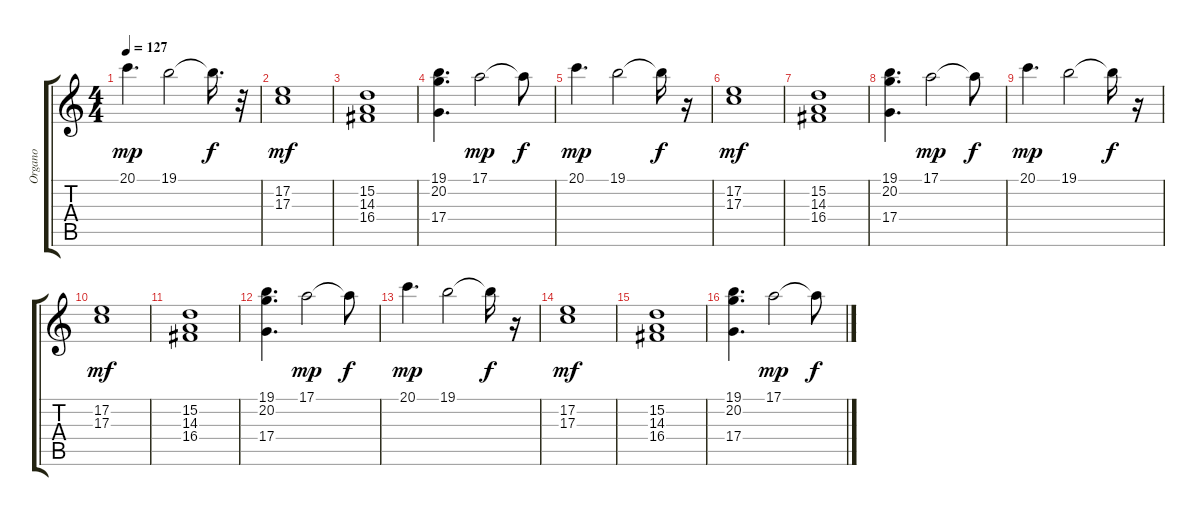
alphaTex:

\track ("Organo" "Organo") {instrument rockorgan}
\staff {score tabs}
\tuning (E4 B3 G3 D3 A2 E2) {hide}
\ts (4 4)
\tempo 127
\clef g2
\ks c
20.1.4{d dy mp} 19.1.2 19.1{t}.16{d dy f} r.32 |
(17.2 17.3).1{dy mf} |
(15.2 14.3 16.4).1 |
(19.1 20.2 17.4).4{d} 17.1.2{dy mp} 17.1{t}.8{dy f} |
20.1.4{d dy mp} 19.1.2 19.1{t}.16{dy f} r.16 |
(17.2 17.3).1{dy mf} |
(15.2 14.3 16.4).1 |
(19.1 20.2 17.4).4{d} 17.1.2{dy mp} 17.1{t}.8{dy f} |
20.1.4{d dy mp} 19.1.2 19.1{t}.16{dy f} r.16 |
(17.2 17.3).1{dy mf} |
(15.2 14.3 16.4).1 |
(19.1 20.2 17.4).4{d} 17.1.2{dy mp} 17.1{t}.8{dy f} |
20.1.4{d dy mp} 19.1.2 19.1{t}.16{dy f} r.16 |
(17.2 17.3).1{dy mf} |
(15.2 14.3 16.4).1 |
(19.1 20.2 17.4).4{d} 17.1.2{dy mp} 17.1{t}.8{dy f}
